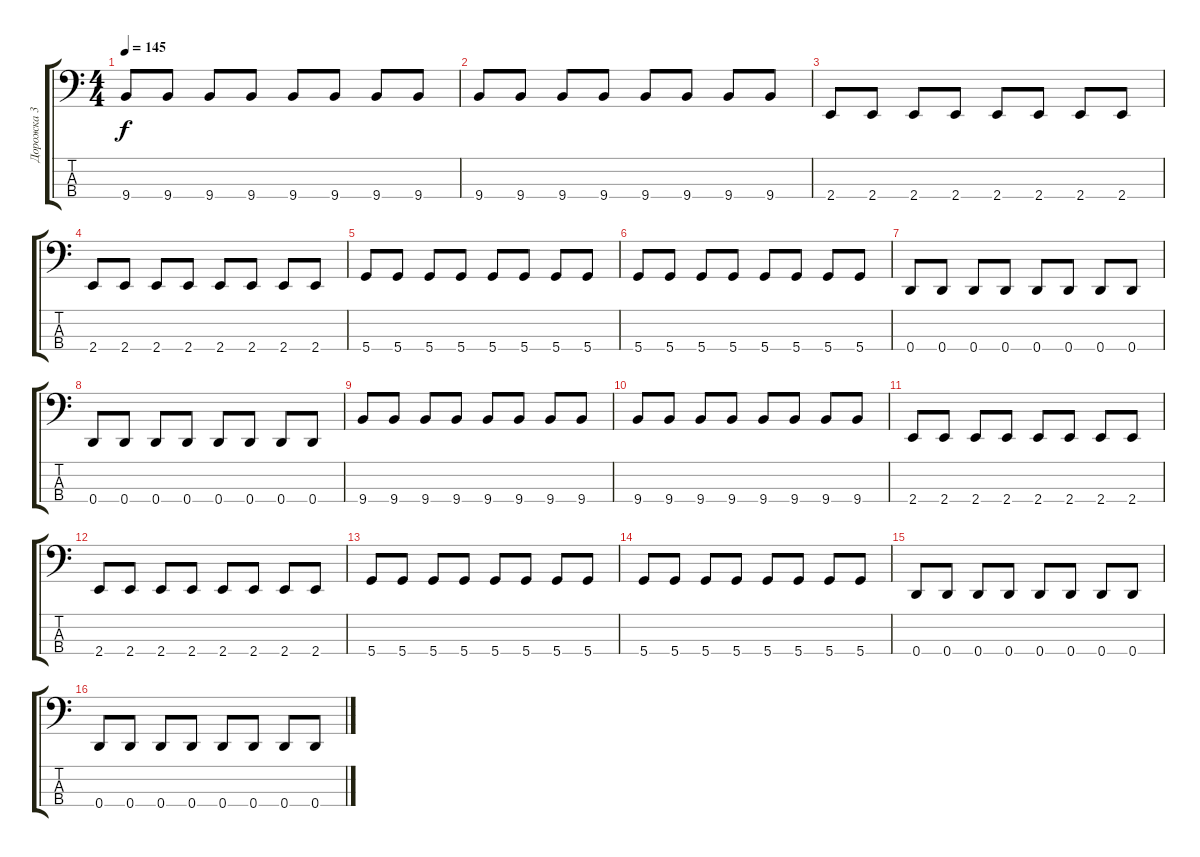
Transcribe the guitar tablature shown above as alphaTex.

\track ("Дорожка 3" "Дорожка 3") {instrument electricbasspick}
\staff {score tabs}
\tuning (G2 D2 A1 D1) {hide}
\ts (4 4)
\tempo 145
\clef f4
\ks c
9.4.8{dy f} 9.4.8 9.4.8 9.4.8 9.4.8 9.4.8 9.4.8 9.4.8 |
9.4.8 9.4.8 9.4.8 9.4.8 9.4.8 9.4.8 9.4.8 9.4.8 |
2.4.8 2.4.8 2.4.8 2.4.8 2.4.8 2.4.8 2.4.8 2.4.8 |
2.4.8 2.4.8 2.4.8 2.4.8 2.4.8 2.4.8 2.4.8 2.4.8 |
5.4.8 5.4.8 5.4.8 5.4.8 5.4.8 5.4.8 5.4.8 5.4.8 |
5.4.8 5.4.8 5.4.8 5.4.8 5.4.8 5.4.8 5.4.8 5.4.8 |
0.4.8 0.4.8 0.4.8 0.4.8 0.4.8 0.4.8 0.4.8 0.4.8 |
0.4.8 0.4.8 0.4.8 0.4.8 0.4.8 0.4.8 0.4.8 0.4.8 |
9.4.8 9.4.8 9.4.8 9.4.8 9.4.8 9.4.8 9.4.8 9.4.8 |
9.4.8 9.4.8 9.4.8 9.4.8 9.4.8 9.4.8 9.4.8 9.4.8 |
2.4.8 2.4.8 2.4.8 2.4.8 2.4.8 2.4.8 2.4.8 2.4.8 |
2.4.8 2.4.8 2.4.8 2.4.8 2.4.8 2.4.8 2.4.8 2.4.8 |
5.4.8 5.4.8 5.4.8 5.4.8 5.4.8 5.4.8 5.4.8 5.4.8 |
5.4.8 5.4.8 5.4.8 5.4.8 5.4.8 5.4.8 5.4.8 5.4.8 |
0.4.8 0.4.8 0.4.8 0.4.8 0.4.8 0.4.8 0.4.8 0.4.8 |
0.4.8 0.4.8 0.4.8 0.4.8 0.4.8 0.4.8 0.4.8 0.4.8
